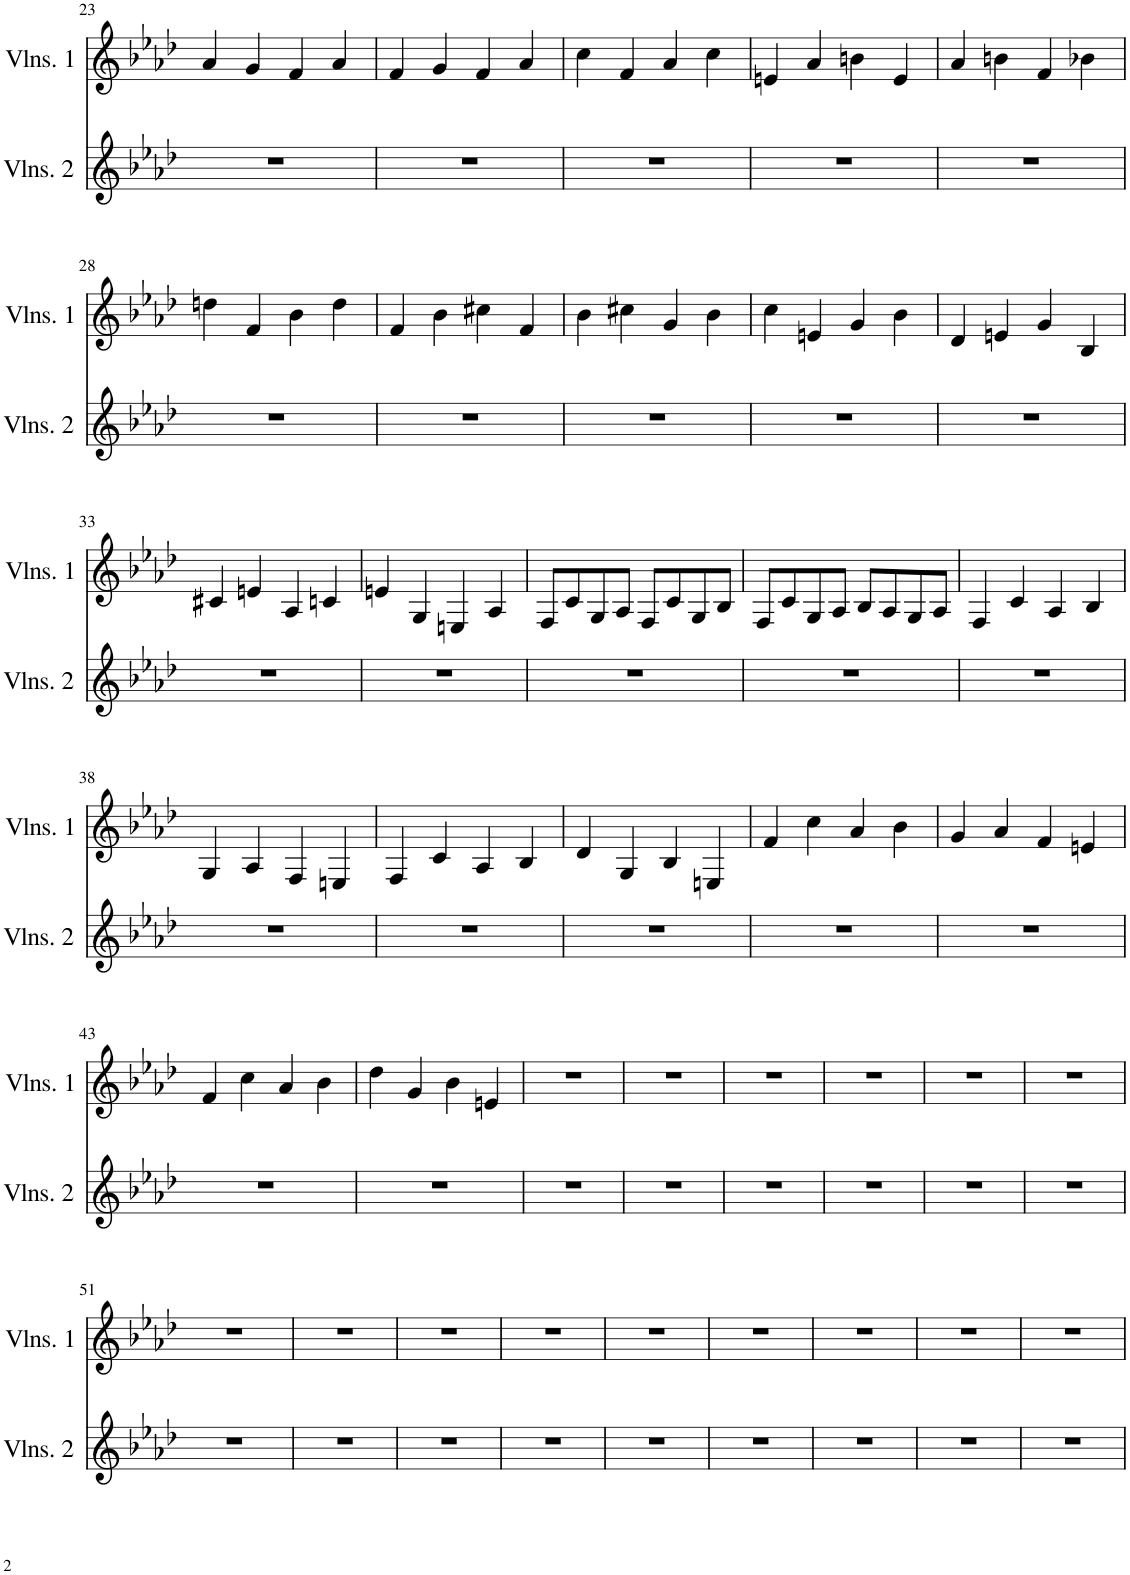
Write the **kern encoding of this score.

**kern	**kern
*part2	*part1
*staff2	*staff1
*I"Violins 2	*I"Violins 1
*I'Vlns. 2	*I'Vlns. 1
!!LO:PB:g=z
*clefG2	*clefG2
*k[b-e-a-d-]	*k[b-e-a-d-]
*M4/4	*M4/4
=23	=23
1r	4a-/
.	4g/
.	4f/
.	4a-/
=24	=24
1r	4f/
.	4g/
.	4f/
.	4a-/
=25	=25
1r	4cc\
.	4f/
.	4a-/
.	4cc\
=26	=26
1r	4en/
.	4a-/
.	4bn\
.	4e/
=27	=27
1r	4a-/
.	4bn\
.	4f/
.	4b-X\
!!LO:LB:g=z
=28	=28
1r	4ddn\
.	4f/
.	4b-\
.	4dd\
=29	=29
1r	4f/
.	4b-\
.	4cc#X\
.	4f/
=30	=30
1r	4b-\
.	4cc#X\
.	4g/
.	4b-\
=31	=31
1r	4cc\
.	4en/
.	4g/
.	4b-\
=32	=32
1r	4d-/
.	4en/
.	4g/
.	4B-/
!!LO:LB:g=z
=33	=33
1r	4c#X/
.	4en/
.	4A-/
.	4cn/
=34	=34
1r	4en/
.	4G/
.	4En/
.	4A-/
=35	=35
1r	8F/L
.	8c/
.	8G/
.	8A-/J
.	8F/L
.	8c/
.	8G/
.	8B-/J
=36	=36
1r	8F/L
.	8c/
.	8G/
.	8A-/J
.	8B-/L
.	8A-/
.	8G/
.	8A-/J
=37	=37
1r	4F/
.	4c/
.	4A-/
.	4B-/
!!LO:LB:g=z
=38	=38
1r	4G/
.	4A-/
.	4F/
.	4En/
=39	=39
1r	4F/
.	4c/
.	4A-/
.	4B-/
=40	=40
1r	4d-/
.	4G/
.	4B-/
.	4En/
=41	=41
1r	4f/
.	4cc\
.	4a-/
.	4b-\
=42	=42
1r	4g/
.	4a-/
.	4f/
.	4en/
!!LO:LB:g=z
=43	=43
1r	4f/
.	4cc\
.	4a-/
.	4b-\
=44	=44
1r	4dd-\
.	4g/
.	4b-\
.	4en/
=45	=45
1r	1r
=46	=46
1r	1r
=47	=47
1r	1r
=48	=48
1r	1r
=49	=49
1r	1r
=50	=50
1r	1r
!!LO:LB:g=z
=51	=51
1r	1r
=52	=52
1r	1r
=53	=53
1r	1r
=54	=54
1r	1r
=55	=55
1r	1r
=56	=56
1r	1r
=57	=57
1r	1r
=58	=58
1r	1r
=59	=59
1r	1r
=	=
*-	*-
